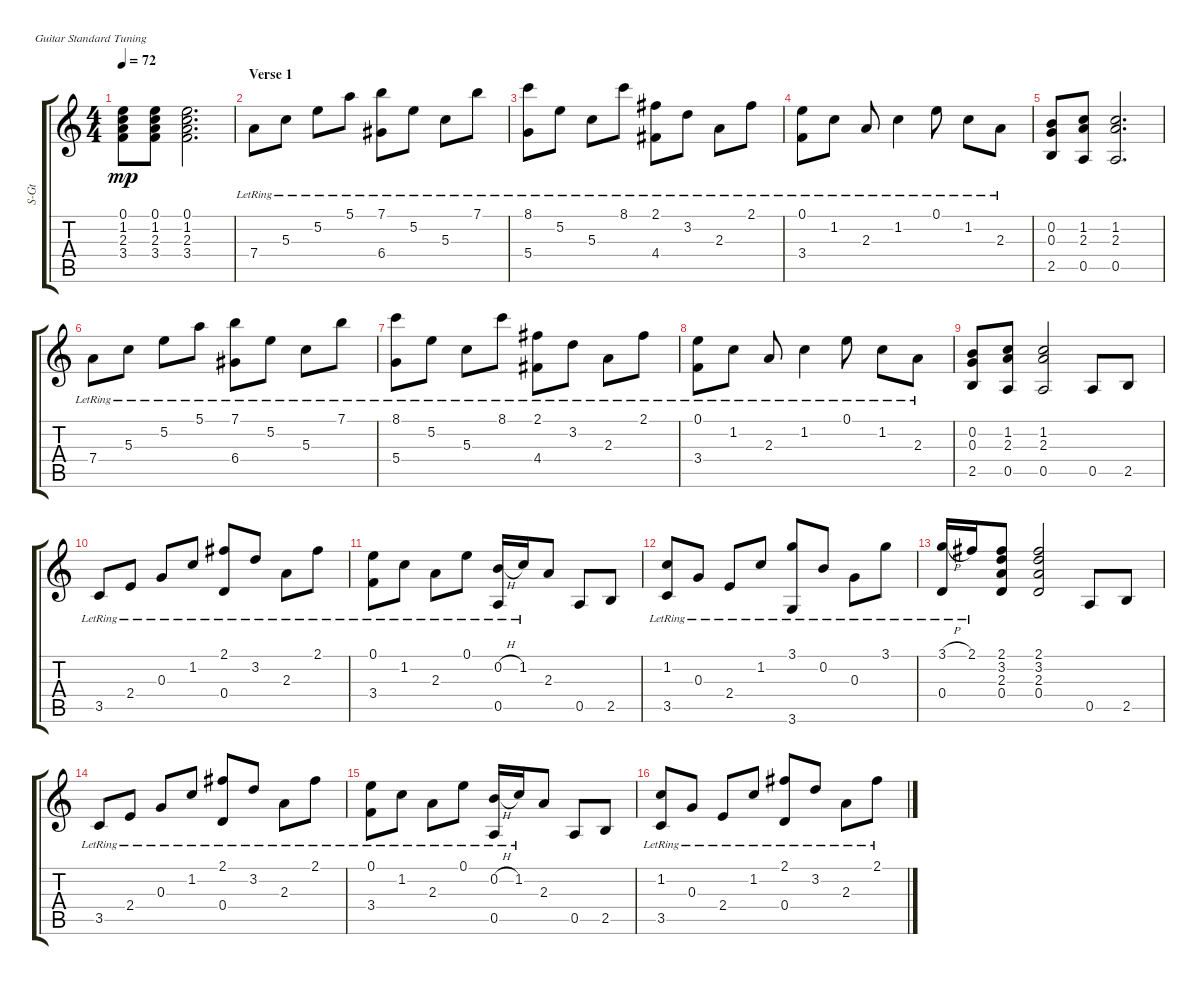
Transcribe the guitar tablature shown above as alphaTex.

\defaultSystemsLayout 4
\bracketExtendMode groupsimilarinstruments
\otherSystemsTrackNameOrientation horizontal
\track ("Finger Acoustic (Page)" "S-Gt") {mute instrument acousticguitarsteel}
\staff {score tabs}
\tuning (E4 B3 G3 D3 A2 E2)
\ts (4 4)
\tempo 72
\clef g2
\ks c
(0.1 3.4 2.3 1.2).8{dy mp beam Down} (3.4 2.3 1.2 0.1).8{beam Down} (3.4 2.3 1.2 0.1).2{d beam Down} |
\section ("" "Verse 1")
7.4{lr}.8{beam Down} 5.3{lr}.8{beam Down} 5.2{lr}.8{beam Down} 5.1{lr}.8{beam Down} (7.1{lr} 6.4{lr acc #}).8{beam Down} 5.2{lr}.8{beam Down} 5.3{lr}.8{beam Down} 7.1{lr}.8{beam Down} |
(8.1{lr} 5.4{lr}).8{beam Down} 5.2{lr}.8{beam Down} 5.3{lr}.8{beam Down} 8.1{lr}.8{beam Down} (2.1{lr acc #} 4.4{lr acc #}).8{beam Down} 3.2{lr}.8{beam Down} 2.3{lr}.8{beam Down} 2.1{lr acc #}.8{beam Down} |
(0.1{lr} 3.4{lr}).8{beam Down} 1.2{lr}.8{beam Down} 2.3{lr}.8{beam Up} 1.2{lr}.4{beam Down} 0.1{lr}.8{beam Down} 1.2{lr}.8{beam Down} 2.3{lr}.8{beam Down} |
(2.5 0.2 0.3).8{beam Up} (0.5 2.3 1.2).8{beam Up} (0.5 2.3 1.2).2{d beam Up} |
7.4{lr}.8{beam Down} 5.3{lr}.8{beam Down} 5.2{lr}.8{beam Down} 5.1{lr}.8{beam Down} (7.1{lr} 6.4{lr acc #}).8{beam Down} 5.2{lr}.8{beam Down} 5.3{lr}.8{beam Down} 7.1{lr}.8{beam Down} |
(8.1{lr} 5.4{lr}).8{beam Down} 5.2{lr}.8{beam Down} 5.3{lr}.8{beam Down} 8.1{lr}.8{beam Down} (2.1{lr acc #} 4.4{lr acc #}).8{beam Down} 3.2{lr}.8{beam Down} 2.3{lr}.8{beam Down} 2.1{lr acc #}.8{beam Down} |
(0.1{lr} 3.4{lr}).8{beam Down} 1.2{lr}.8{beam Down} 2.3{lr}.8{beam Up} 1.2{lr}.4{beam Down} 0.1{lr}.8{beam Down} 1.2{lr}.8{beam Down} 2.3{lr}.8{beam Down} |
(2.5 0.2 0.3).8{beam Up} (0.5 2.3 1.2).8{beam Up} (0.5 2.3 1.2).2{beam Up} 0.5.8{beam Up} 2.5.8{beam Up} |
3.5{lr}.8{beam Up} 2.4{lr}.8{beam Up} 0.3{lr}.8{beam Up} 1.2{lr}.8{beam Up} (2.1{lr acc #} 0.4{lr}).8{beam Up} 3.2{lr}.8{beam Up} 2.3{lr}.8{beam Down} 2.1{lr acc #}.8{beam Down} |
(0.1{lr} 3.4{lr}).8{beam Down} 1.2{lr}.8{beam Down} 2.3{lr}.8{beam Down} 0.1{lr}.8{beam Down} (0.2{h lr} 0.5{lr}).16{beam Up} 1.2{lr}.16{beam Up} 2.3.8{beam Up} 0.5.8{beam Up} 2.5.8{beam Up} |
(3.5{lr} 1.2{lr}).8{beam Up} 0.3{lr}.8{beam Up} 2.4{lr}.8{beam Up} 1.2{lr}.8{beam Up} (3.1{lr} 3.6{lr}).8{beam Up} 0.2{lr}.8{beam Up} 0.3{lr}.8{beam Down} 3.1{lr}.8{beam Down} |
(3.1{h lr} 0.4{lr}).16{beam Up} 2.1{lr acc #}.16{beam Up} (2.1{acc #} 3.2 2.3 0.4).8{beam Up} (2.1{acc #} 3.2 2.3 0.4).2{beam Up} 0.5.8{beam Up} 2.5.8{beam Up} |
3.5{lr}.8{beam Up} 2.4{lr}.8{beam Up} 0.3{lr}.8{beam Up} 1.2{lr}.8{beam Up} (2.1{lr acc #} 0.4{lr}).8{beam Up} 3.2{lr}.8{beam Up} 2.3{lr}.8{beam Down} 2.1{lr acc #}.8{beam Down} |
(0.1{lr} 3.4{lr}).8{beam Down} 1.2{lr}.8{beam Down} 2.3{lr}.8{beam Down} 0.1{lr}.8{beam Down} (0.2{h lr} 0.5{lr}).16{beam Up} 1.2{lr}.16{beam Up} 2.3.8{beam Up} 0.5.8{beam Up} 2.5.8{beam Up} |
(3.5{lr} 1.2{lr}).8{beam Up} 0.3{lr}.8{beam Up} 2.4{lr}.8{beam Up} 1.2{lr}.8{beam Up} (2.1{lr acc #} 0.4{lr}).8{beam Up} 3.2{lr}.8{beam Up} 2.3{lr}.8{beam Down} 2.1{lr acc #}.8{beam Down}
